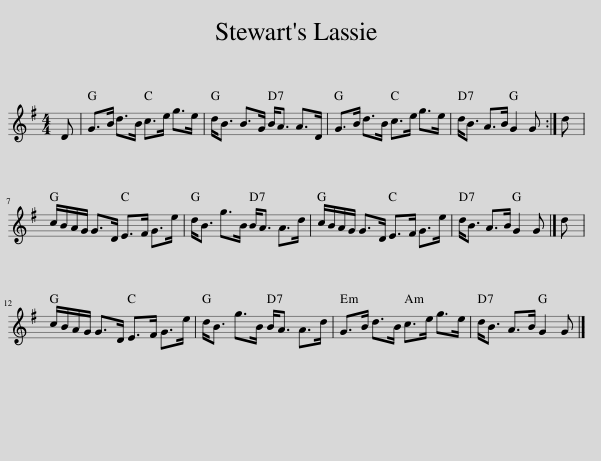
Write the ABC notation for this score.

X:1
L:1/8
M:4/4
I:linebreak $
K:G
V:1 treble
V:1
 D | G>B d>B c>e g>e | d<B B>G B<A A>D | G>B d>B c>e g>e | d<B A>B G2 G :| %5
 d |$ c/B/A/G/ G>D E>F G>e | d<B g>B B<A A>d | c/B/A/G/ G>D E>F G>e | d<B A>B G2 G |] %10
 d |$ c/B/A/G/ G>D E>F G>e | d<B g>B B<A A>d | G>B d>B c>e g>e | d<B A>B G2 G |] %15
